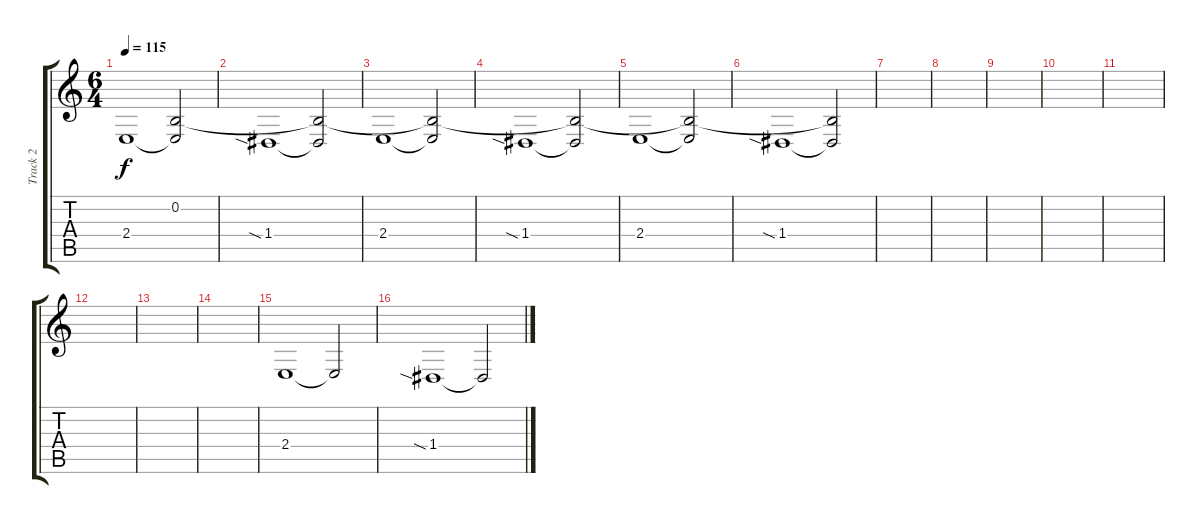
\track ("Track 2" "Track 2") {instrument violin}
\staff {score tabs}
\tuning (E4 B3 G3 D3 A2 E2) {hide}
\ts (6 4)
\tempo 115
\clef g2
\ks c
2.4.1{dy f} (0.2{t} 2.4{t}).2 |
1.4{sia}.1 (0.2{t} 1.4{t}).2 |
2.4.1 (0.2{t} 2.4{t}).2 |
1.4{sia}.1 (0.2{t} 1.4{t}).2 |
2.4.1 (0.2{t} 2.4{t}).2 |
1.4{sia}.1 (0.2{t} 1.4{t}).2 |
|
|
|
|
|
|
|
|
2.4.1 2.4{t}.2 |
1.4{sia}.1 1.4{t}.2
